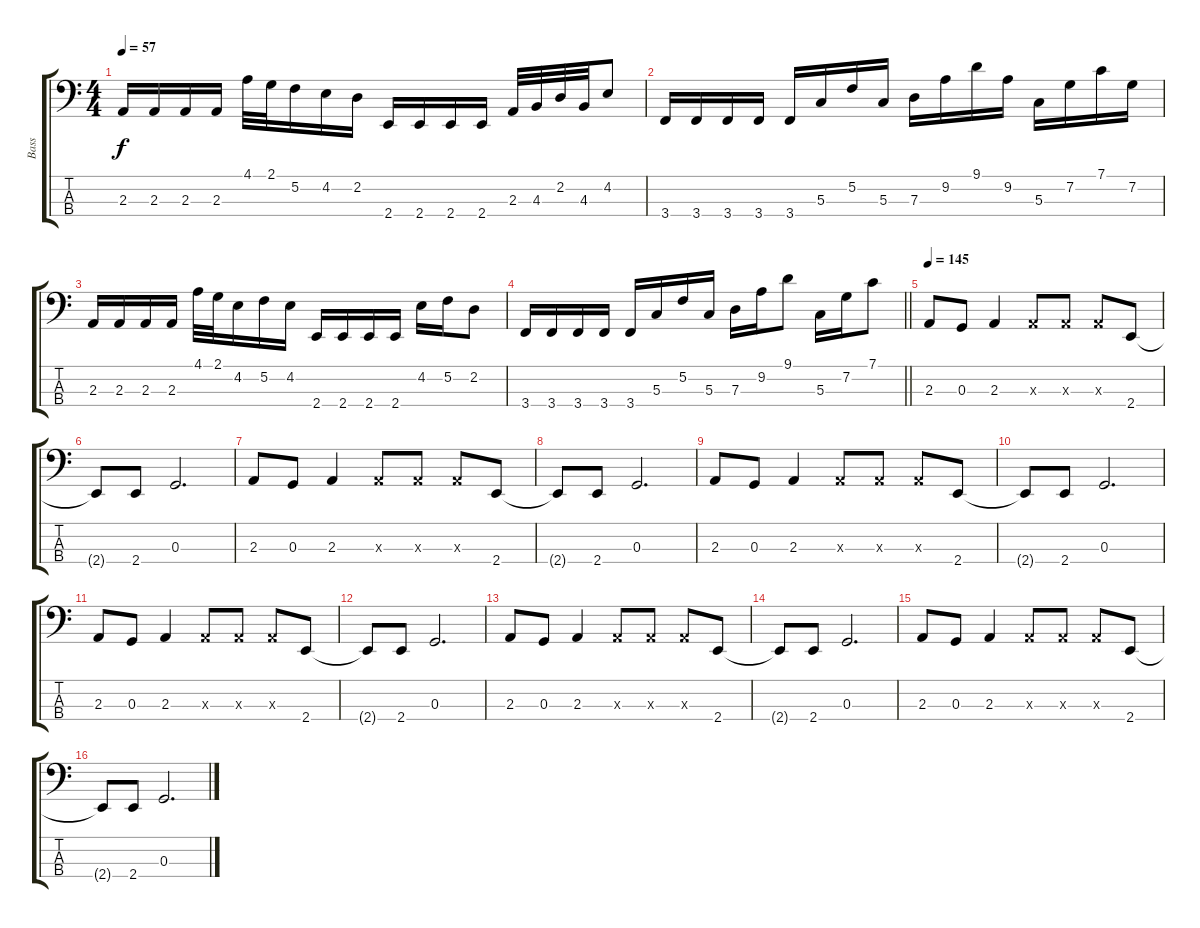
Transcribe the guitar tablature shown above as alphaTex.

\track ("Bass" "Bass") {instrument slapbass2}
\staff {score tabs}
\tuning (F2 C2 G1 D1) {hide}
\ts (4 4)
\tempo 57
\clef f4
\ks c
2.3.16{dy f} 2.3.16 2.3.16 2.3.16 4.1.32 2.1.32 5.2.16 4.2.16 2.2.16 2.4.16 2.4.16 2.4.16 2.4.16 2.3.32 4.3.32 2.2.32 4.3.32 4.2.8 |
3.4.16 3.4.16 3.4.16 3.4.16 3.4.16 5.3.16 5.2.16 5.3.16 7.3.16 9.2.16 9.1.16 9.2.16 5.3.16 7.2.16 7.1.16 7.2.16 |
2.3.16 2.3.16 2.3.16 2.3.16 4.1.32 2.1.32 4.2.16 5.2.16 4.2.16 2.4.16 2.4.16 2.4.16 2.4.16 4.2.16 5.2.16 2.2.8 |
\barLineRight lightlight
3.4.16 3.4.16 3.4.16 3.4.16 3.4.16 5.3.16 5.2.16 5.3.16 7.3.16 9.2.16 9.1.8 5.3.16 7.2.16 7.1.8 |
\tempo 145
2.3.8 0.3.8 2.3.4 2.3{x}.8 2.3{x}.8 2.3{x}.8 2.4.8 |
2.4{t}.8 2.4.8 0.3.2{d} |
2.3.8 0.3.8 2.3.4 2.3{x}.8 2.3{x}.8 2.3{x}.8 2.4.8 |
2.4{t}.8 2.4.8 0.3.2{d} |
2.3.8 0.3.8 2.3.4 2.3{x}.8 2.3{x}.8 2.3{x}.8 2.4.8 |
2.4{t}.8 2.4.8 0.3.2{d} |
2.3.8 0.3.8 2.3.4 2.3{x}.8 2.3{x}.8 2.3{x}.8 2.4.8 |
2.4{t}.8 2.4.8 0.3.2{d} |
2.3.8 0.3.8 2.3.4 2.3{x}.8 2.3{x}.8 2.3{x}.8 2.4.8 |
2.4{t}.8 2.4.8 0.3.2{d} |
2.3.8 0.3.8 2.3.4 2.3{x}.8 2.3{x}.8 2.3{x}.8 2.4.8 |
2.4{t}.8 2.4.8 0.3.2{d}
